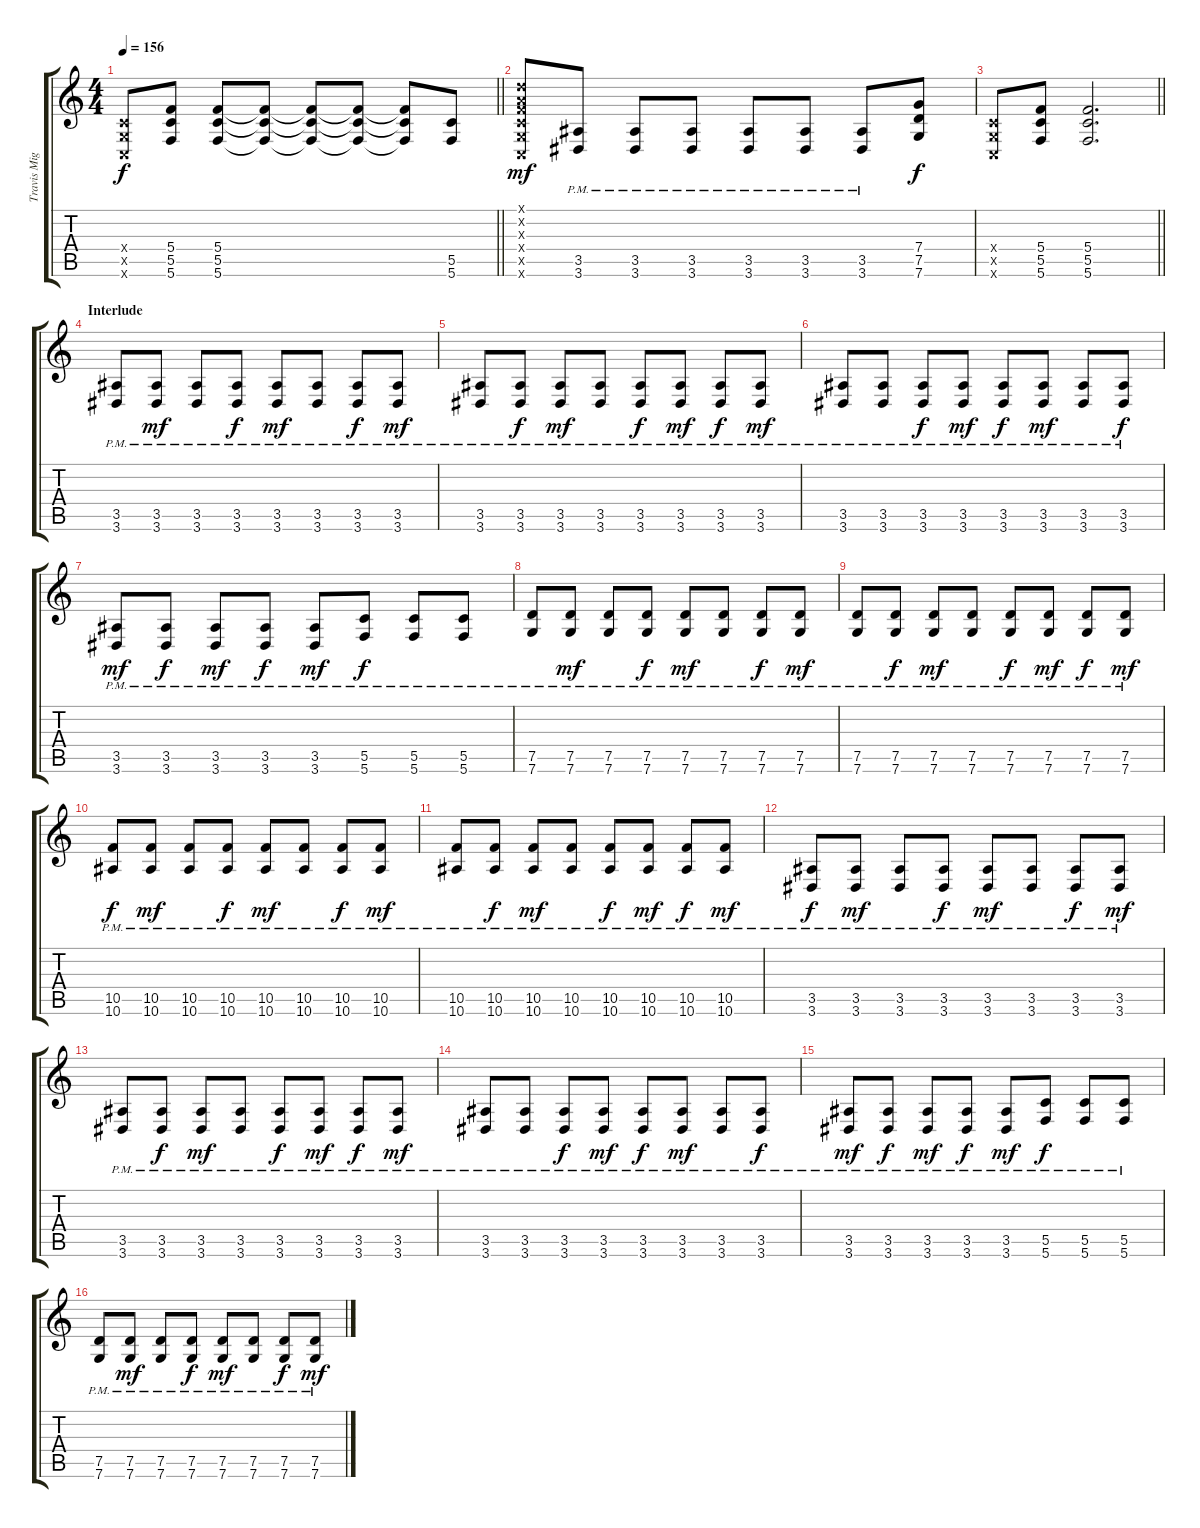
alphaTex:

\track ("Travis Miguel" "Travis Mig") {instrument distortionguitar}
\staff {score tabs}
\tuning (D4 A3 F3 C3 G2 C2) {hide}
\ts (4 4)
\tempo 156
\clef g2
\barLineRight lightlight
\ks c
(0.4{x} 0.5{x} 0.6{x}).8{dy f} (5.4 5.5 5.6).8 (5.4 5.5 5.6).8 (5.4{t} 5.5{t} 5.6{t}).8 (5.4{t} 5.5{t} 5.6{t}).8 (5.4{t} 5.5{t} 5.6{t}).8 (5.4{t} 5.5{t} 5.6{t}).8 (5.5 5.6).8 |
(0.1{x} 0.2{x} 0.3{x} 0.4{x} 0.5{x} 0.6{x}).8{dy mf} (3.5{pm} 3.6).8 (3.5{pm} 3.6).8 (3.5{pm} 3.6).8 (3.5{pm} 3.6).8 (3.5{pm} 3.6).8 (3.5{pm} 3.6).8 (7.4 7.5 7.6).8{dy f} |
\barLineRight lightlight
(0.4{x} 0.5{x} 0.6{x}).8 (5.4 5.5 5.6).8 (5.4 5.5 5.6).2{d} |
\section ("" "Interlude")
(3.5{pm} 3.6).8{volume 11} (3.5{pm} 3.6).8{dy mf} (3.5{pm} 3.6).8 (3.5{pm} 3.6).8{dy f} (3.5{pm} 3.6).8{dy mf} (3.5{pm} 3.6).8 (3.5{pm} 3.6).8{dy f} (3.5{pm} 3.6).8{dy mf} |
(3.5{pm} 3.6).8 (3.5{pm} 3.6).8{dy f} (3.5{pm} 3.6).8{dy mf} (3.5{pm} 3.6).8 (3.5{pm} 3.6).8{dy f} (3.5{pm} 3.6).8{dy mf} (3.5{pm} 3.6).8{dy f} (3.5{pm} 3.6).8{dy mf} |
(3.5{pm} 3.6).8 (3.5{pm} 3.6).8 (3.5{pm} 3.6).8{dy f} (3.5{pm} 3.6).8{dy mf} (3.5{pm} 3.6).8{dy f} (3.5{pm} 3.6).8{dy mf} (3.5{pm} 3.6).8 (3.5{pm} 3.6).8{dy f} |
(3.5{pm} 3.6).8{dy mf} (3.5{pm} 3.6).8{dy f} (3.5{pm} 3.6).8{dy mf} (3.5{pm} 3.6).8{dy f} (3.5{pm} 3.6).8{dy mf} (5.5{pm} 5.6).8{dy f} (5.5{pm} 5.6).8 (5.5{pm} 5.6).8 |
(7.5{pm} 7.6).8 (7.5{pm} 7.6).8{dy mf} (7.5{pm} 7.6).8 (7.5{pm} 7.6).8{dy f} (7.5{pm} 7.6).8{dy mf} (7.5{pm} 7.6).8 (7.5{pm} 7.6).8{dy f} (7.5{pm} 7.6).8{dy mf} |
(7.5{pm} 7.6).8 (7.5{pm} 7.6).8{dy f} (7.5{pm} 7.6).8{dy mf} (7.5{pm} 7.6).8 (7.5{pm} 7.6).8{dy f} (7.5{pm} 7.6).8{dy mf} (7.5{pm} 7.6).8{dy f} (7.5{pm} 7.6).8{dy mf} |
(10.5{pm} 10.6).8{dy f} (10.5{pm} 10.6).8{dy mf} (10.5{pm} 10.6).8 (10.5{pm} 10.6).8{dy f} (10.5{pm} 10.6).8{dy mf} (10.5{pm} 10.6).8 (10.5{pm} 10.6).8{dy f} (10.5{pm} 10.6).8{dy mf} |
(10.5{pm} 10.6).8 (10.5{pm} 10.6).8{dy f} (10.5{pm} 10.6).8{dy mf} (10.5{pm} 10.6).8 (10.5{pm} 10.6).8{dy f} (10.5{pm} 10.6).8{dy mf} (10.5{pm} 10.6).8{dy f} (10.5{pm} 10.6).8{dy mf} |
(3.5{pm} 3.6).8{dy f volume 11} (3.5{pm} 3.6).8{dy mf} (3.5{pm} 3.6).8 (3.5{pm} 3.6).8{dy f} (3.5{pm} 3.6).8{dy mf} (3.5{pm} 3.6).8 (3.5{pm} 3.6).8{dy f} (3.5{pm} 3.6).8{dy mf} |
(3.5{pm} 3.6).8 (3.5{pm} 3.6).8{dy f} (3.5{pm} 3.6).8{dy mf} (3.5{pm} 3.6).8 (3.5{pm} 3.6).8{dy f} (3.5{pm} 3.6).8{dy mf} (3.5{pm} 3.6).8{dy f} (3.5{pm} 3.6).8{dy mf} |
(3.5{pm} 3.6).8 (3.5{pm} 3.6).8 (3.5{pm} 3.6).8{dy f} (3.5{pm} 3.6).8{dy mf} (3.5{pm} 3.6).8{dy f} (3.5{pm} 3.6).8{dy mf} (3.5{pm} 3.6).8 (3.5{pm} 3.6).8{dy f} |
(3.5{pm} 3.6).8{dy mf} (3.5{pm} 3.6).8{dy f} (3.5{pm} 3.6).8{dy mf} (3.5{pm} 3.6).8{dy f} (3.5{pm} 3.6).8{dy mf} (5.5{pm} 5.6).8{dy f} (5.5{pm} 5.6).8 (5.5{pm} 5.6).8 |
(7.5{pm} 7.6).8 (7.5{pm} 7.6).8{dy mf} (7.5{pm} 7.6).8 (7.5{pm} 7.6).8{dy f} (7.5{pm} 7.6).8{dy mf} (7.5{pm} 7.6).8 (7.5{pm} 7.6).8{dy f} (7.5{pm} 7.6).8{dy mf}
